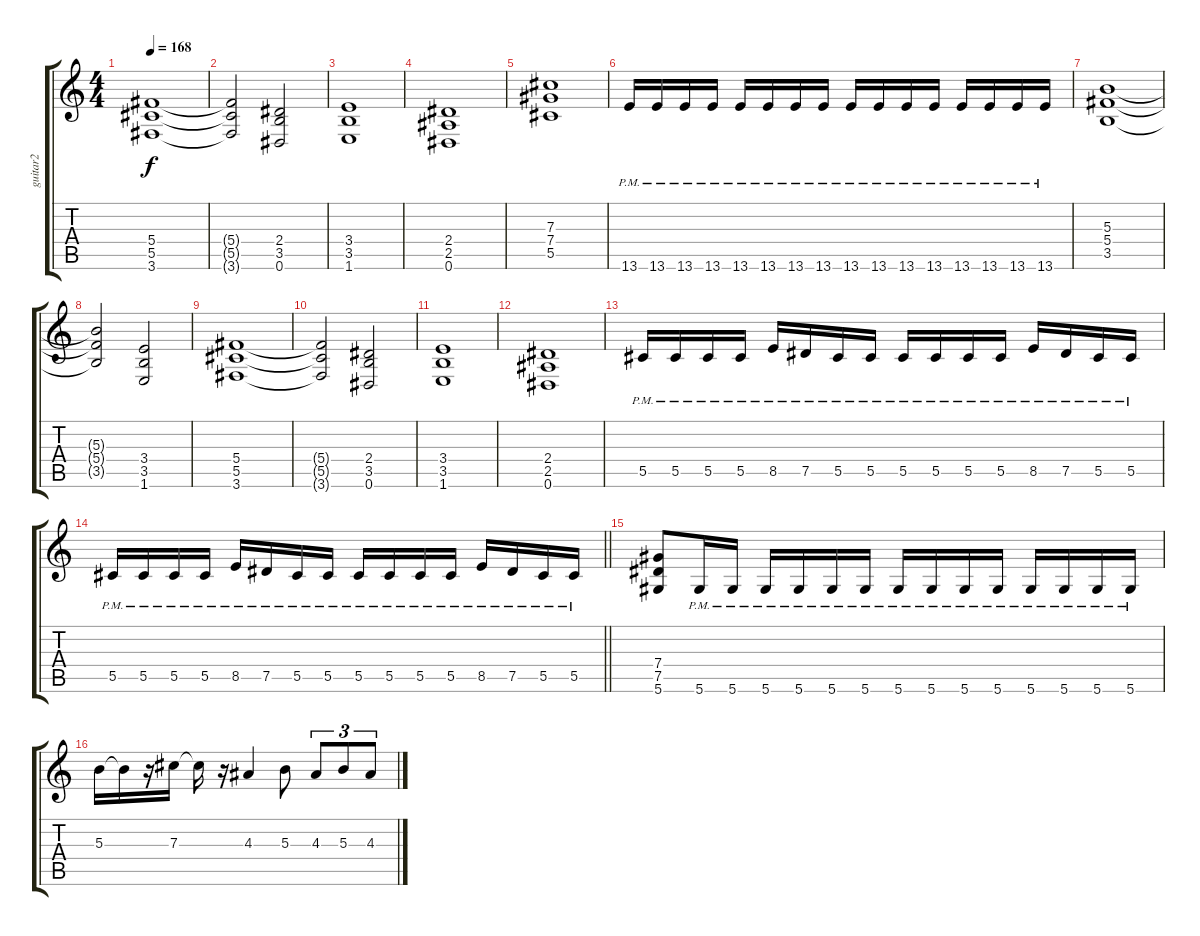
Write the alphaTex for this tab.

\track ("guitar2" "guitar2") {instrument distortionguitar}
\staff {score tabs}
\tuning (Eb4 Bb3 Gb3 Db3 Ab2 Eb2) {hide}
\ts (4 4)
\tempo 168
\clef g2
\ks c
(5.4 5.5 3.6).1{dy f} |
(5.4{t} 5.5{t} 3.6{t}).2 (2.4 3.5 0.6).2 |
(3.4 3.5 1.6).1 |
(2.4 2.5 0.6).1 |
(7.3 7.4 5.5).1 |
13.6{pm}.16 13.6{pm}.16 13.6{pm}.16 13.6{pm}.16 13.6{pm}.16 13.6{pm}.16 13.6{pm}.16 13.6{pm}.16 13.6{pm}.16 13.6{pm}.16 13.6{pm}.16 13.6{pm}.16 13.6{pm}.16 13.6{pm}.16 13.6{pm}.16 13.6{pm}.16 |
(5.3 5.4 3.5).1 |
(5.3{t} 5.4{t} 3.5{t}).2 (3.4 3.5 1.6).2 |
(5.4 5.5 3.6).1 |
(5.4{t} 5.5{t} 3.6{t}).2 (2.4 3.5 0.6).2 |
(3.4 3.5 1.6).1 |
(2.4 2.5 0.6).1 |
5.5{pm}.16 5.5{pm}.16 5.5{pm}.16 5.5{pm}.16 8.5{pm}.16 7.5{pm}.16 5.5{pm}.16 5.5{pm}.16 5.5{pm}.16 5.5{pm}.16 5.5{pm}.16 5.5{pm}.16 8.5{pm}.16 7.5{pm}.16 5.5{pm}.16 5.5{pm}.16 |
\barLineRight lightlight
5.5{pm}.16 5.5{pm}.16 5.5{pm}.16 5.5{pm}.16 8.5{pm}.16 7.5{pm}.16 5.5{pm}.16 5.5{pm}.16 5.5{pm}.16 5.5{pm}.16 5.5{pm}.16 5.5{pm}.16 8.5{pm}.16 7.5{pm}.16 5.5{pm}.16 5.5{pm}.16 |
(7.4 7.5 5.6).8 5.6{pm}.16 5.6{pm}.16 5.6{pm}.16 5.6{pm}.16 5.6{pm}.16 5.6{pm}.16 5.6{pm}.16 5.6{pm}.16 5.6{pm}.16 5.6{pm}.16 5.6{pm}.16 5.6{pm}.16 5.6{pm}.16 5.6{pm}.16 |
5.3.16 5.3{t}.16 r.16 7.3.16 7.3{t}.16 r.16 4.3.4 5.3.8 4.3.8{tu (3 2)} 5.3.8{tu (3 2)} 4.3.8{tu (3 2)}
